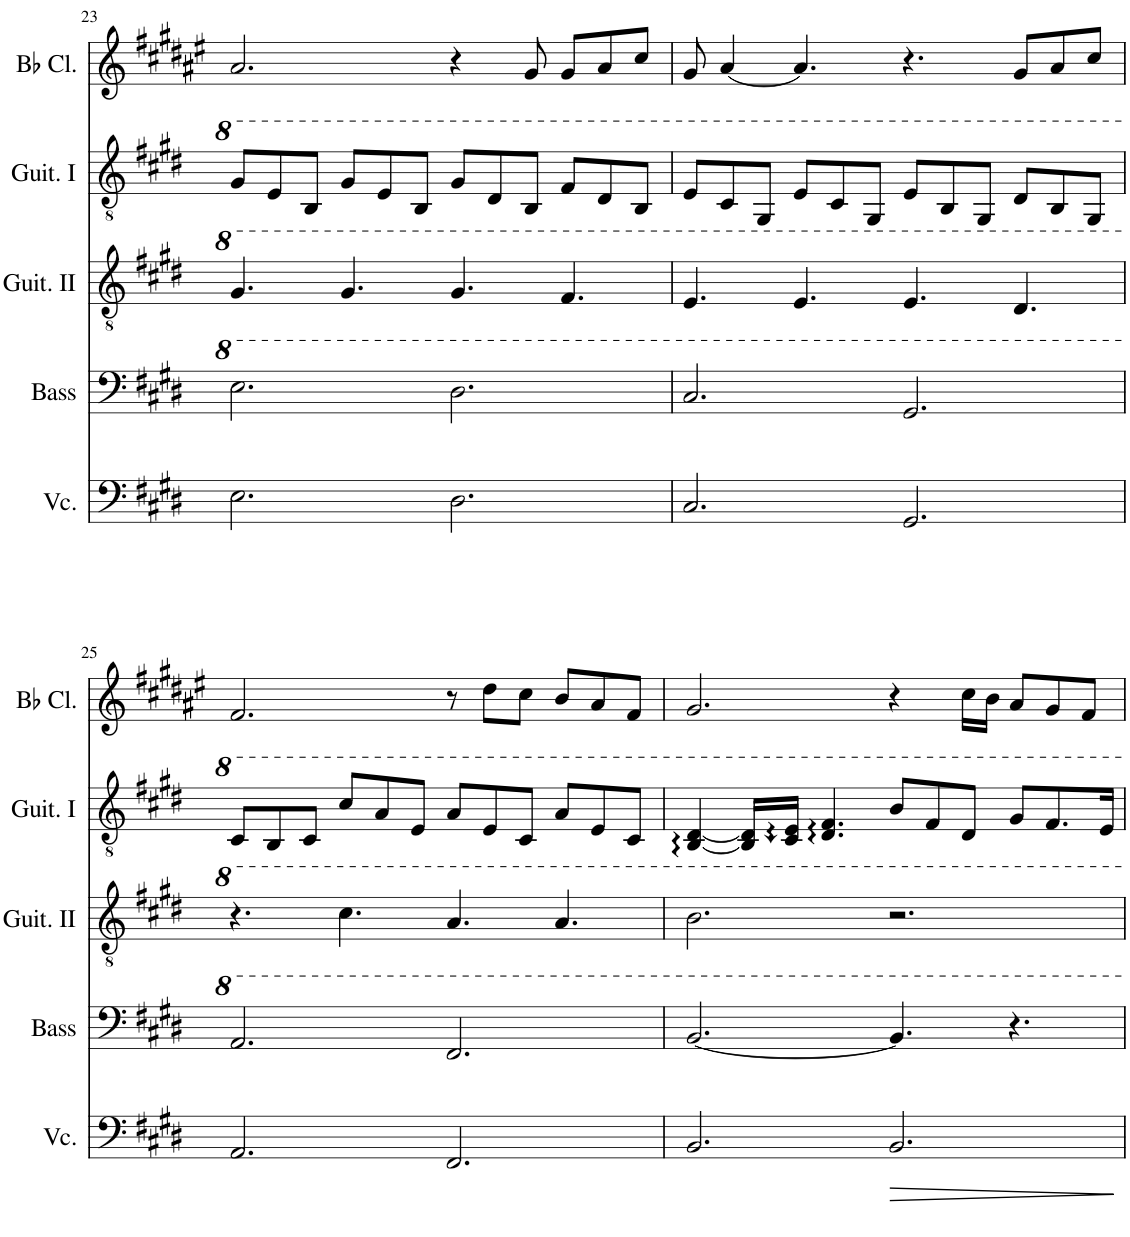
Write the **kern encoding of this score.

**kern	**dynam	**kern	**kern	**kern	**kern
*part5	*part5	*part4	*part3	*part2	*part1
*staff5	*staff5	*staff4	*staff3	*staff2	*staff1
*I"Violoncello	*	*I"Acoustic Bass	*I"Classical Guitar II	*I"Classical Guitar I	*I"Bb Clarinet
*I'Vc.	*	*I'Bass	*I'Guit. II	*I'Guit. I	*I'Bb Cl.
!!LO:PB:g=z
*clefF4	*	*clefF4	*clefGv2	*clefGv2	*clefG2
*	*	*Trd7c12	*	*	*Trd1c2
*k[f#c#g#d#]	*	*k[f#c#g#d#]	*k[f#c#g#d#]	*k[f#c#g#d#]	*k[f#c#g#d#a#e#]
*M12/8	*	*M12/8	*M12/8	*M12/8	*M12/8
=23	=23	=23	=23	=23	=23
2.E\	.	2.e\	4.g#/	8g#/L	2.a#/
.	.	.	.	8e/	.
.	.	.	.	8B/J	.
.	.	.	4.g#/	8g#/L	.
.	.	.	.	8e/	.
.	.	.	.	8B/J	.
2.D#\	.	2.d#\	4.g#/	8g#/L	4r
.	.	.	.	8d#/	.
.	.	.	.	8B/J	8g#/
.	.	.	4.f#/	8f#/L	8g#/L
.	.	.	.	8d#/	8a#/
.	.	.	.	8B/J	8cc#/J
=24	=24	=24	=24	=24	=24
2.C#/	.	2.c#/	4.e/	8e/L	8g#/
.	.	.	.	8c#/	[4a#/
.	.	.	.	8G#/J	.
.	.	.	4.e/	8e/L	4.a#/]
.	.	.	.	8c#/	.
.	.	.	.	8G#/J	.
2.GG#/	.	2.G#/	4.e/	8e/L	4.r
.	.	.	.	8B/	.
.	.	.	.	8G#/J	.
.	.	.	4.d#/	8d#/L	8g#/L
.	.	.	.	8B/	8a#/
.	.	.	.	8G#/J	8cc#/J
!!LO:LB:g=z
=25	=25	=25	=25	=25	=25
2.AA/	.	2.A/	4.r	8c#/L	2.f#/
.	.	.	.	8B/	.
.	.	.	.	8c#/J	.
.	.	.	4.cc#\	8cc#/L	.
.	.	.	.	8a/	.
.	.	.	.	8e/J	.
2.FF#/	.	2.F#/	4.a/	8a/L	8r
.	.	.	.	8e/	8dd#\L
.	.	.	.	8c#/J	8cc#\J
.	.	.	4.a/	8a/L	8b/L
.	.	.	.	8e/	8a#/
.	.	.	.	8c#/J	8f#/J
=26	=26	=26	=26	=26	=26
2.BB/	.	[2.B/	2.b\	[4B/ [<4d#/	2.g#/
.	.	.	.	16B/] 16d#/]LL	.
.	.	.	.	16c#/ 16e/JJ	.
.	.	.	.	4.d#/ 4.f#/	.
!	!LO:HP:b	!	!	!	!
2.BB/	>	4.B/]	2.r	8b/L	4r
.	.	.	.	8f#/	.
.	.	.	.	8d#/J	16cc#\LL
.	.	.	.	.	16b\JJ
.	.	4.r	.	8g#/L	8a#/L
.	.	.	.	8.f#/	8g#/
.	.	.	.	.	8f#/J
.	.	.	.	16e/Jk	.
.	]	.	.	.	.
=	=	=	=	=	=
*-	*-	*-	*-	*-	*-
